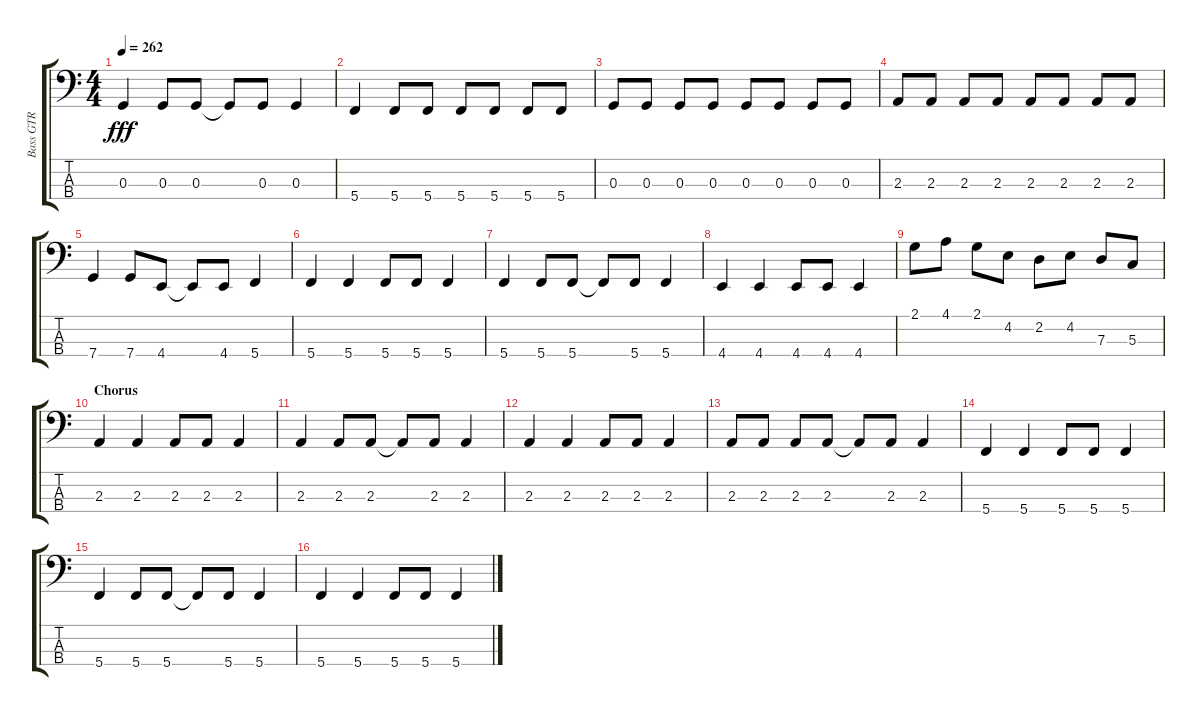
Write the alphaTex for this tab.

\track ("Bass GTR" "Bass GTR") {instrument electricbassfinger}
\staff {score tabs}
\tuning (F2 C2 G1 C1) {hide}
\ts (4 4)
\tempo 262
\clef f4
\ks aminor
0.3.4{dy fff} 0.3.8 0.3.8 0.3{t}.8 0.3.8 0.3.4 |
5.4.4 5.4.8 5.4.8 5.4.8 5.4.8 5.4.8 5.4.8 |
0.3.8 0.3.8 0.3.8 0.3.8 0.3.8 0.3.8 0.3.8 0.3.8 |
2.3.8 2.3.8 2.3.8 2.3.8 2.3.8 2.3.8 2.3.8 2.3.8 |
7.4.4 7.4.8 4.4.8 4.4{t}.8 4.4.8 5.4.4 |
5.4.4 5.4.4 5.4.8 5.4.8 5.4.4 |
5.4.4 5.4.8 5.4.8 5.4{t}.8 5.4.8 5.4.4 |
4.4.4 4.4.4 4.4.8 4.4.8 4.4.4 |
2.1.8 4.1.8 2.1.8 4.2.8 2.2.8 4.2.8 7.3.8 5.3.8 |
\section ("" "Chorus")
2.3.4 2.3.4 2.3.8 2.3.8 2.3.4 |
2.3.4 2.3.8 2.3.8 2.3{t}.8 2.3.8 2.3.4 |
2.3.4 2.3.4 2.3.8 2.3.8 2.3.4 |
2.3.8 2.3.8 2.3.8 2.3.8 2.3{t}.8 2.3.8 2.3.4 |
5.4.4 5.4.4 5.4.8 5.4.8 5.4.4 |
5.4.4 5.4.8 5.4.8 5.4{t}.8 5.4.8 5.4.4 |
5.4.4 5.4.4 5.4.8 5.4.8 5.4.4
